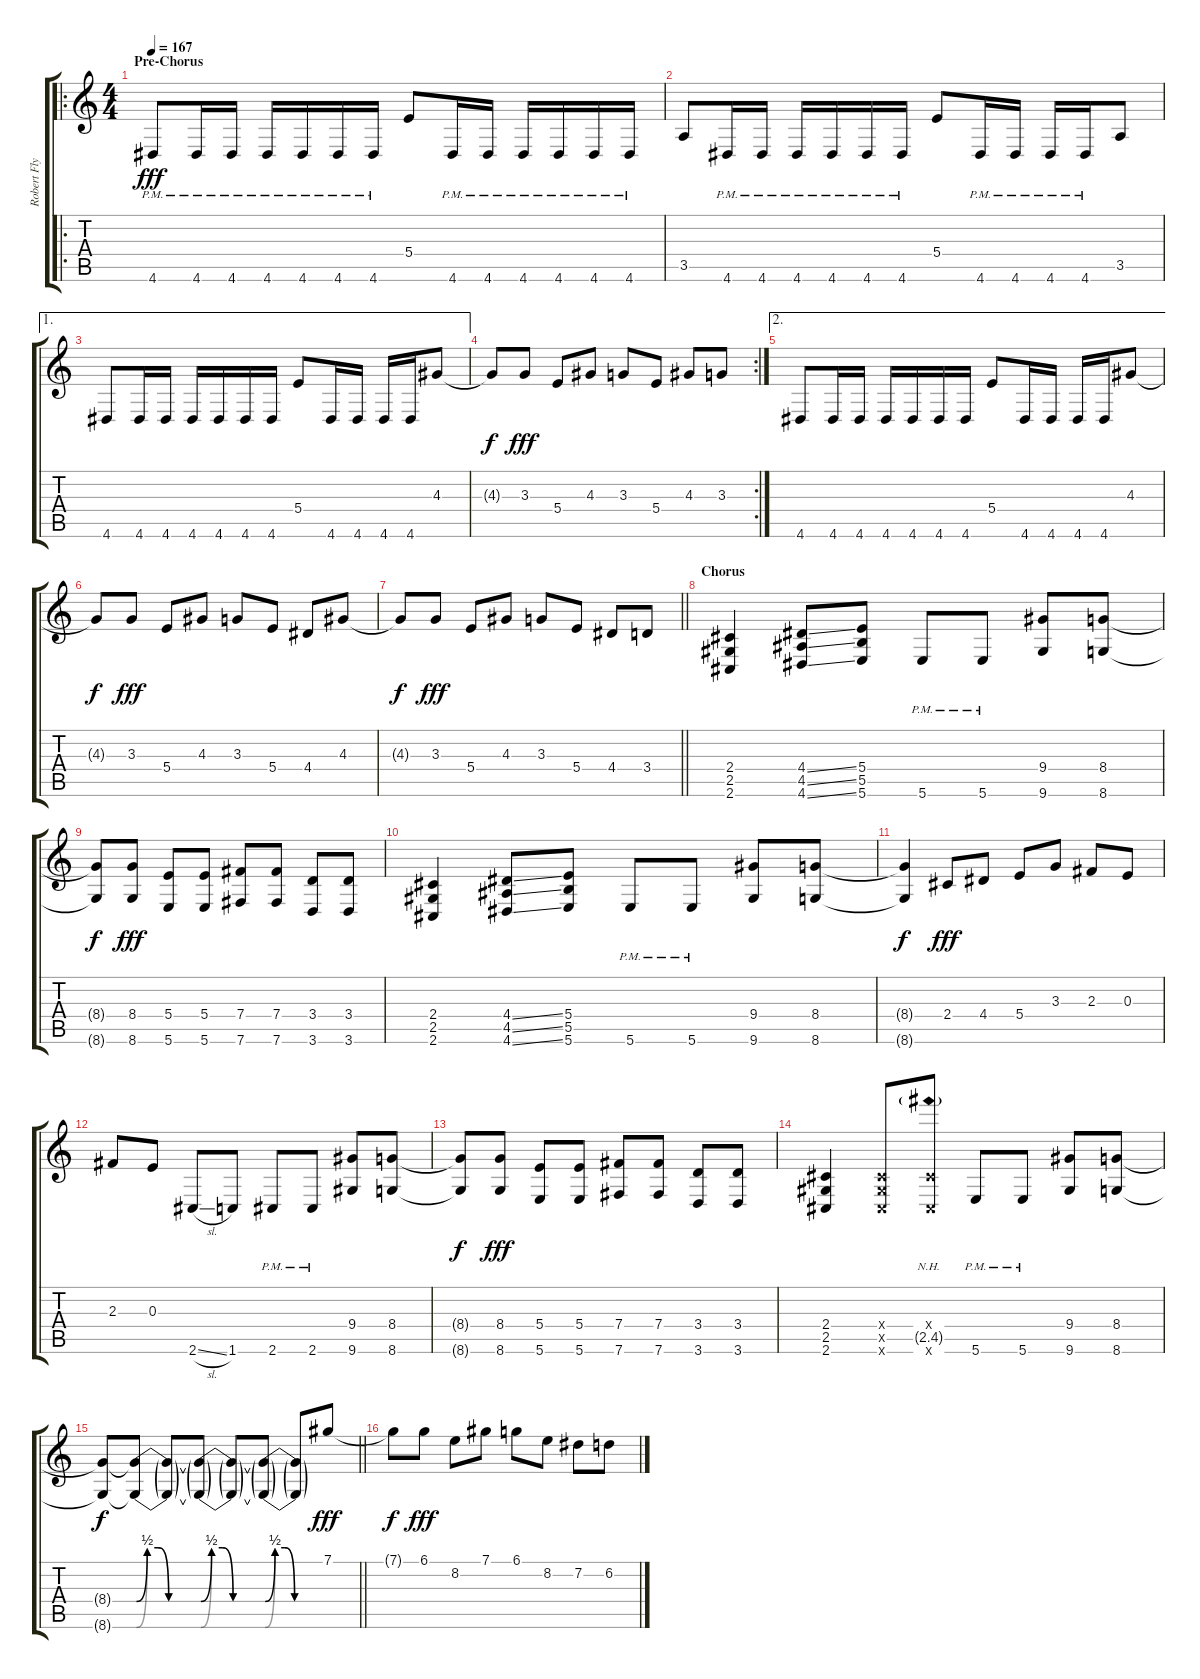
\track ("Robert Flynn" "Robert Fly") {instrument distortionguitar}
\staff {score tabs}
\tuning (Db4 Ab3 E3 B2 Gb2 B1) {hide}
\ro
\ts (4 4)
\section ("" "Pre-Chorus")
\tempo 167
\clef g2
\ks c
4.6{pm}.8{dy fff} 4.6{pm}.16 4.6{pm}.16 4.6{pm}.16 4.6{pm}.16 4.6{pm}.16 4.6{pm}.16 5.4.8 4.6{pm}.16 4.6{pm}.16 4.6{pm}.16 4.6{pm}.16 4.6{pm}.16 4.6{pm}.16 |
3.5.8 4.6{pm}.16 4.6{pm}.16 4.6{pm}.16 4.6{pm}.16 4.6{pm}.16 4.6{pm}.16 5.4.8 4.6{pm}.16 4.6{pm}.16 4.6{pm}.16 4.6{pm}.16 3.5.8 |
\ae 1
4.6.8 4.6.16 4.6.16 4.6.16 4.6.16 4.6.16 4.6.16 5.4.8 4.6.16 4.6.16 4.6.16 4.6.16 4.3.8 |
\rc 2
4.3{t}.8{dy f} 3.3.8{dy fff} 5.4.8 4.3.8 3.3.8 5.4.8 4.3.8 3.3.8 |
\ae 2
4.6.8 4.6.16 4.6.16 4.6.16 4.6.16 4.6.16 4.6.16 5.4.8 4.6.16 4.6.16 4.6.16 4.6.16 4.3.8 |
4.3{t}.8{dy f} 3.3.8{dy fff} 5.4.8 4.3.8 3.3.8 5.4.8 4.4.8 4.3.8 |
\barLineRight lightlight
4.3{t}.8{dy f} 3.3.8{dy fff} 5.4.8 4.3.8 3.3.8 5.4.8 4.4.8 3.4.8 |
\section ("" "Chorus")
(2.4 2.5 2.6).4 (4.4{ss} 4.5{ss} 4.6{ss}).8 (5.4 5.5 5.6).8 5.6{pm}.8 5.6{pm}.8 (9.4 9.6).8 (8.4 8.6).8 |
(8.4{t} 8.6{t}).8{dy f} (8.4 8.6).8{dy fff} (5.4 5.6).8 (5.4 5.6).8 (7.4 7.6).8 (7.4 7.6).8 (3.4 3.6).8 (3.4 3.6).8 |
(2.4 2.5 2.6).4 (4.4{ss} 4.5{ss} 4.6{ss}).8 (5.4 5.5 5.6).8 5.6{pm}.8 5.6{pm}.8 (9.4 9.6).8 (8.4 8.6).8 |
(8.4{t} 8.6{t}).4{dy f} 2.4.8{dy fff} 4.4.8 5.4.8 3.3.8 2.3.8 0.3.8 |
2.3.8 0.3.8 2.6{sl}.8 1.6.8 2.6{pm}.8 2.6{pm}.8 (9.4 9.6).8 (8.4 8.6).8 |
(8.4{t} 8.6{t}).8{dy f} (8.4 8.6).8{dy fff} (5.4 5.6).8 (5.4 5.6).8 (7.4 7.6).8 (7.4 7.6).8 (3.4 3.6).8 (3.4 3.6).8 |
(2.4 2.5 2.6).4 (2.4{x} 2.5{x} 2.6{x}).8 (2.4{x} 2.5{nh g} 2.6{x}).8 5.6{pm}.8 5.6{pm}.8 (9.4 9.6).8 (8.4 8.6).8 |
\barLineRight lightlight
(8.4{t} 8.6{t}).8{dy f} (8.4{be (custom 0 0 10 2 20 2 30 0 60 0) t} 8.6{be (custom 0 0 10 2 20 2 30 0 60 0) t}).8 (8.4{t} 8.6{t}).8 (8.4{be (custom 0 0 10 2 20 2 30 0 60 0) t} 8.6{be (custom 0 0 10 2 20 2 30 0 60 0) t}).8 (8.4{t} 8.6{t}).8 (8.4{be (custom 0 0 10 2 20 2 30 0 60 0) t} 8.6{be (custom 0 0 10 2 20 2 30 0 60 0) t}).8 (8.4{t} 8.6{t}).8 7.1.8{dy fff} |
7.1{t}.8{dy f} 6.1.8{dy fff} 8.2.8 7.1.8 6.1.8 8.2.8 7.2.8 6.2.8
